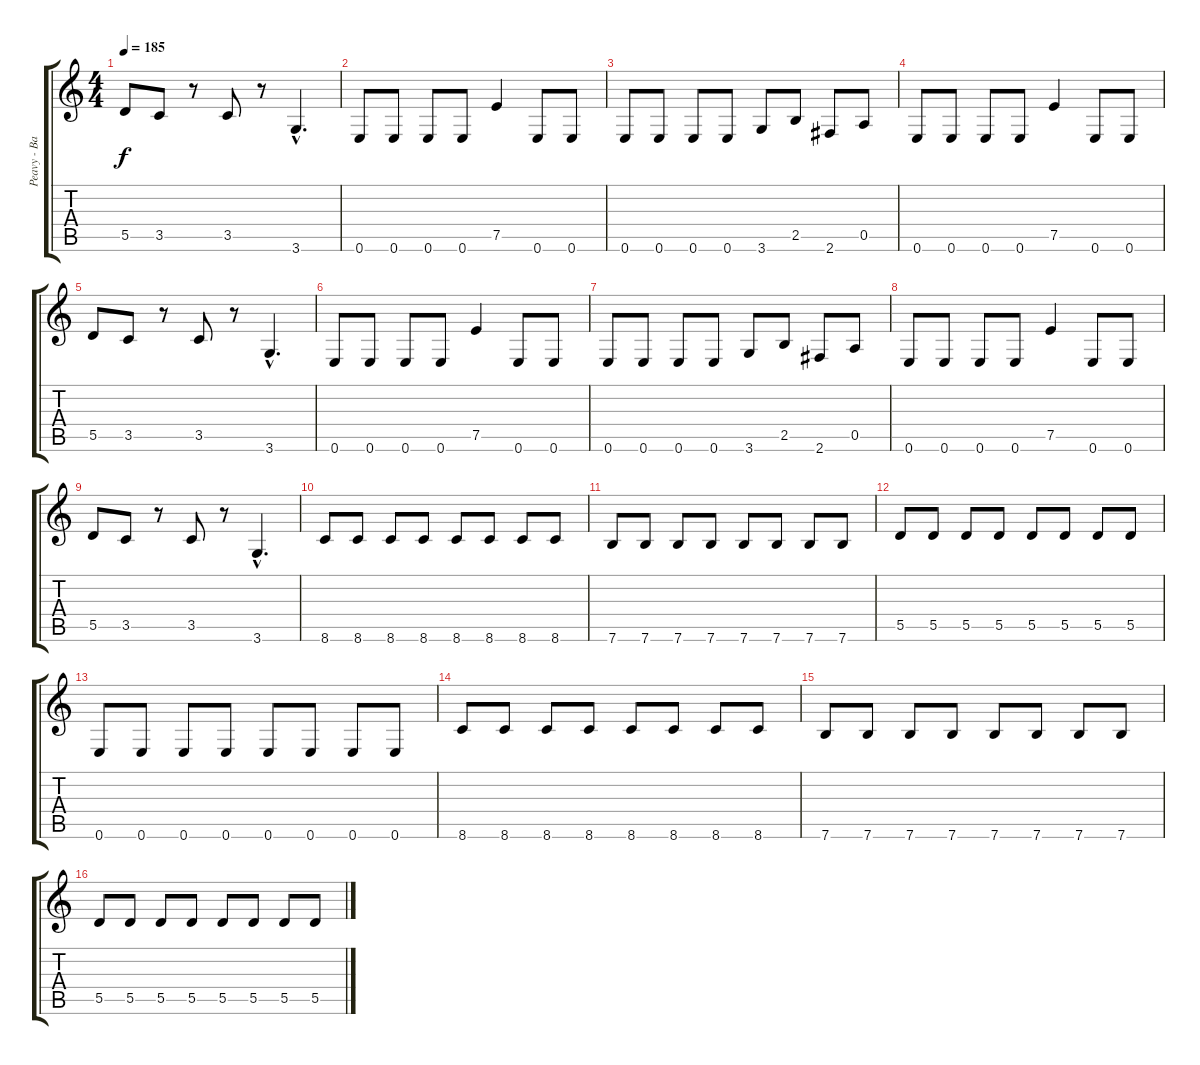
\track ("Peavy - Bass" "Peavy - Ba") {instrument electricbasspick}
\staff {score tabs}
\tuning (E4 B3 G3 D3 A2 E2) {hide}
\ts (4 4)
\tempo 185
\clef g2
\ks c
5.5.8{dy f} 3.5.8 r.8 3.5.8 r.8 3.6{hac}.4{d} |
0.6.8 0.6.8 0.6.8 0.6.8 7.5.4 0.6.8 0.6.8 |
0.6.8 0.6.8 0.6.8 0.6.8 3.6.8 2.5.8 2.6.8 0.5.8 |
0.6.8 0.6.8 0.6.8 0.6.8 7.5.4 0.6.8 0.6.8 |
5.5.8 3.5.8 r.8 3.5.8 r.8 3.6{hac}.4{d} |
0.6.8 0.6.8 0.6.8 0.6.8 7.5.4 0.6.8 0.6.8 |
0.6.8 0.6.8 0.6.8 0.6.8 3.6.8 2.5.8 2.6.8 0.5.8 |
0.6.8 0.6.8 0.6.8 0.6.8 7.5.4 0.6.8 0.6.8 |
5.5.8 3.5.8 r.8 3.5.8 r.8 3.6{hac}.4{d} |
8.6.8 8.6.8 8.6.8 8.6.8 8.6.8 8.6.8 8.6.8 8.6.8 |
7.6.8 7.6.8 7.6.8 7.6.8 7.6.8 7.6.8 7.6.8 7.6.8 |
5.5.8 5.5.8 5.5.8 5.5.8 5.5.8 5.5.8 5.5.8 5.5.8 |
0.6.8 0.6.8 0.6.8 0.6.8 0.6.8 0.6.8 0.6.8 0.6.8 |
8.6.8 8.6.8 8.6.8 8.6.8 8.6.8 8.6.8 8.6.8 8.6.8 |
7.6.8 7.6.8 7.6.8 7.6.8 7.6.8 7.6.8 7.6.8 7.6.8 |
5.5.8 5.5.8 5.5.8 5.5.8 5.5.8 5.5.8 5.5.8 5.5.8
